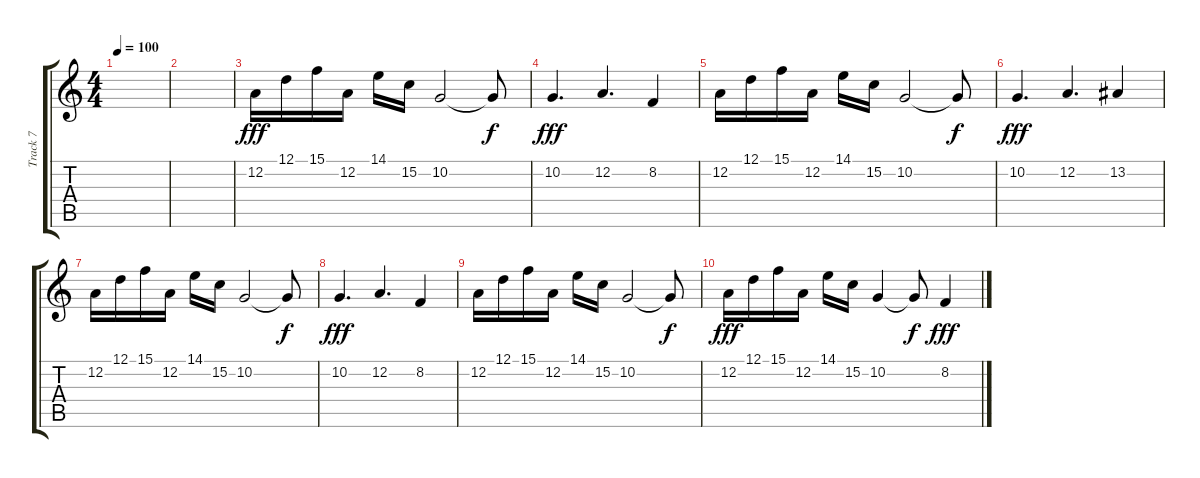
\track ("Track 7" "Track 7") {instrument lead1square}
\staff {score tabs}
\tuning (D4 A3 F3 C3 G2 C2) {hide}
\ts (4 4)
\tempo 100
\clef g2
\ks c
|
|
12.2.16{dy fff} 12.1.16 15.1.16 12.2.16 14.1.16 15.2.16 10.2.2 10.2{t}.8{dy f} |
10.2.4{d dy fff} 12.2.4{d} 8.2.4 |
12.2.16 12.1.16 15.1.16 12.2.16 14.1.16 15.2.16 10.2.2 10.2{t}.8{dy f} |
10.2.4{d dy fff} 12.2.4{d} 13.2.4 |
12.2.16 12.1.16 15.1.16 12.2.16 14.1.16 15.2.16 10.2.2 10.2{t}.8{dy f} |
10.2.4{d dy fff} 12.2.4{d} 8.2.4 |
12.2.16 12.1.16 15.1.16 12.2.16 14.1.16 15.2.16 10.2.2 10.2{t}.8{dy f} |
12.2.16{dy fff} 12.1.16 15.1.16 12.2.16 14.1.16 15.2.16 10.2.4 10.2{t}.8{dy f} 8.2.4{dy fff}
